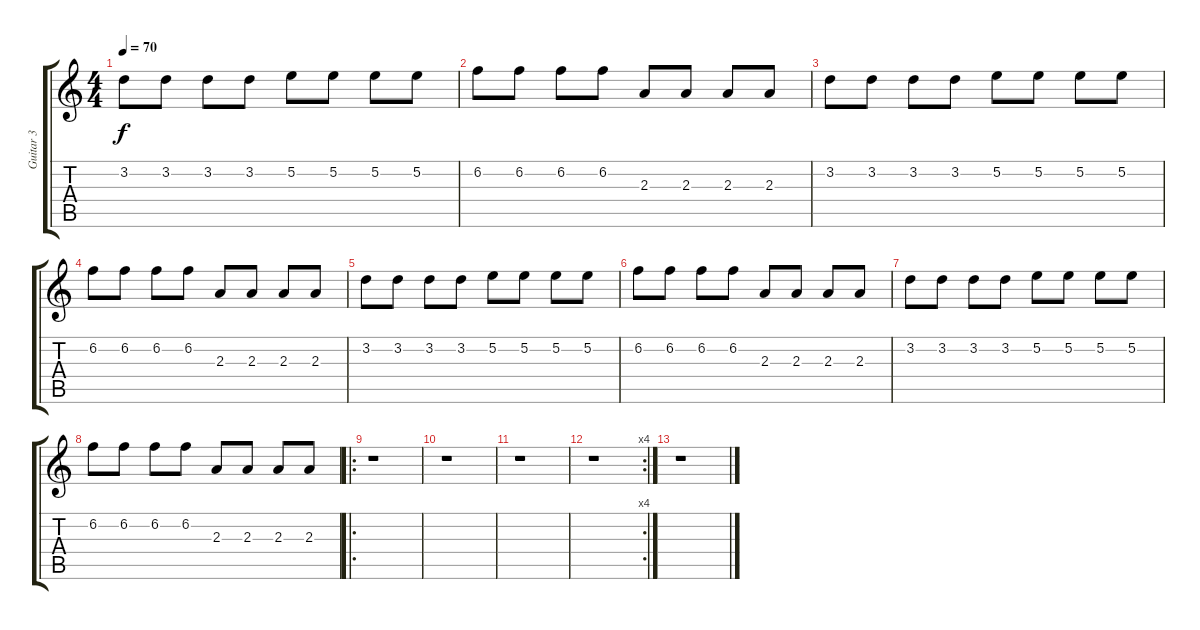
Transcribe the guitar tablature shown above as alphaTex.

\track ("Guitar 3" "Guitar 3") {instrument electricguitarclean}
\staff {score tabs}
\tuning (E4 B3 G3 D3 A2 E2) {hide}
\ts (4 4)
\tempo 70
\clef g2
\ks c
3.2.8{dy f} 3.2.8 3.2.8 3.2.8 5.2.8 5.2.8 5.2.8 5.2.8 |
6.2.8 6.2.8 6.2.8 6.2.8 2.3.8 2.3.8 2.3.8 2.3.8 |
3.2.8 3.2.8 3.2.8 3.2.8 5.2.8 5.2.8 5.2.8 5.2.8 |
6.2.8 6.2.8 6.2.8 6.2.8 2.3.8 2.3.8 2.3.8 2.3.8 |
3.2.8 3.2.8 3.2.8 3.2.8 5.2.8 5.2.8 5.2.8 5.2.8 |
6.2.8 6.2.8 6.2.8 6.2.8 2.3.8 2.3.8 2.3.8 2.3.8 |
3.2.8 3.2.8 3.2.8 3.2.8 5.2.8 5.2.8 5.2.8 5.2.8 |
6.2.8 6.2.8 6.2.8 6.2.8 2.3.8 2.3.8 2.3.8 2.3.8 |
\ro
r.1 |
r.1 |
r.1 |
\rc 4
r.1 |
r.1
